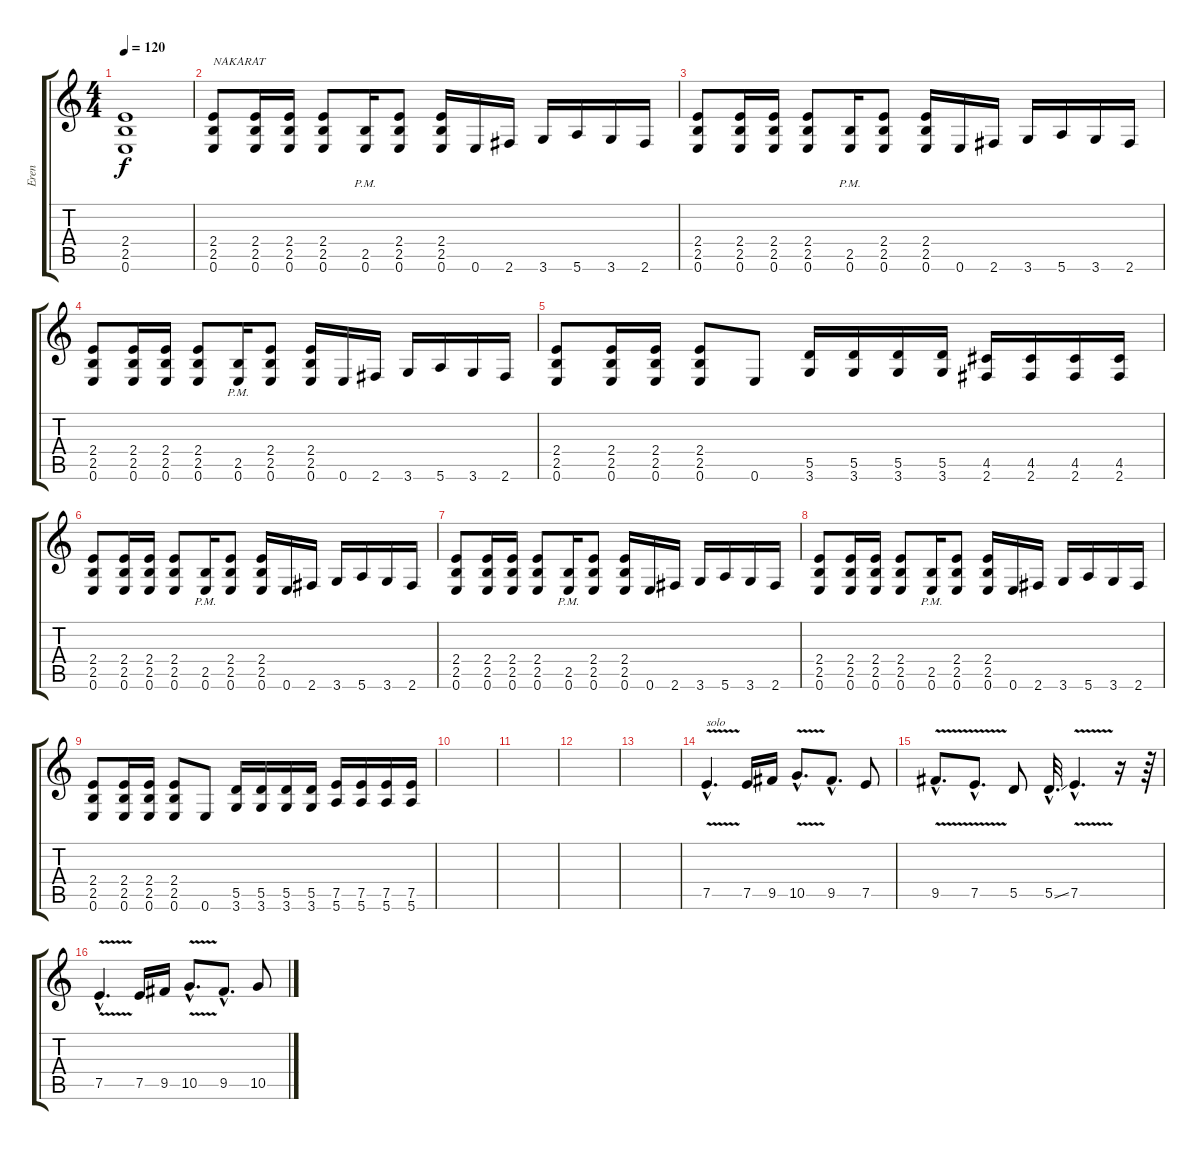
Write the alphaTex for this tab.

\track ("Eren" "Eren") {instrument distortionguitar}
\staff {score tabs}
\tuning (E4 B3 G3 D3 A2 E2) {hide}
\ts (4 4)
\tempo 120
\clef g2
\ks c
(2.4 2.5 0.6).1{dy f} |
(2.4 2.5 0.6).8{txt "NAKARAT" instrument distortionguitar} (2.4 2.5 0.6).16 (2.4 2.5 0.6).16 (2.4 2.5 0.6).8 (2.5 0.6{pm}).16 (2.4 2.5 0.6).8 (2.4 2.5 0.6).16 0.6.16 2.6.16 3.6.16 5.6.16 3.6.16 2.6.16 |
(2.4 2.5 0.6).8 (2.4 2.5 0.6).16 (2.4 2.5 0.6).16 (2.4 2.5 0.6).8 (2.5 0.6{pm}).16 (2.4 2.5 0.6).8 (2.4 2.5 0.6).16 0.6.16 2.6.16 3.6.16 5.6.16 3.6.16 2.6.16 |
(2.4 2.5 0.6).8 (2.4 2.5 0.6).16 (2.4 2.5 0.6).16 (2.4 2.5 0.6).8 (2.5 0.6{pm}).16 (2.4 2.5 0.6).8 (2.4 2.5 0.6).16 0.6.16 2.6.16 3.6.16 5.6.16 3.6.16 2.6.16 |
(2.4 2.5 0.6).8 (2.4 2.5 0.6).16 (2.4 2.5 0.6).16 (2.4 2.5 0.6).8 0.6.8 (5.5 3.6).16 (5.5 3.6).16 (5.5 3.6).16 (5.5 3.6).16 (4.5 2.6).16 (4.5 2.6).16 (4.5 2.6).16 (4.5 2.6).16 |
(2.4 2.5 0.6).8 (2.4 2.5 0.6).16 (2.4 2.5 0.6).16 (2.4 2.5 0.6).8 (2.5 0.6{pm}).16 (2.4 2.5 0.6).8 (2.4 2.5 0.6).16 0.6.16 2.6.16 3.6.16 5.6.16 3.6.16 2.6.16 |
(2.4 2.5 0.6).8 (2.4 2.5 0.6).16 (2.4 2.5 0.6).16 (2.4 2.5 0.6).8 (2.5 0.6{pm}).16 (2.4 2.5 0.6).8 (2.4 2.5 0.6).16 0.6.16 2.6.16 3.6.16 5.6.16 3.6.16 2.6.16 |
(2.4 2.5 0.6).8 (2.4 2.5 0.6).16 (2.4 2.5 0.6).16 (2.4 2.5 0.6).8 (2.5 0.6{pm}).16 (2.4 2.5 0.6).8 (2.4 2.5 0.6).16 0.6.16 2.6.16 3.6.16 5.6.16 3.6.16 2.6.16 |
(2.4 2.5 0.6).8 (2.4 2.5 0.6).16 (2.4 2.5 0.6).16 (2.4 2.5 0.6).8 0.6.8 (5.5 3.6).16 (5.5 3.6).16 (5.5 3.6).16 (5.5 3.6).16 (7.5 5.6).16 (7.5 5.6).16 (7.5 5.6).16 (7.5 5.6).16 |
|
|
|
|
7.5{v hac}.4{d txt "solo" instrument overdrivenguitar} 7.5.16 9.5.16 10.5{v hac}.8{d} 9.5{hac}.8{d} 7.5.8 |
9.5{v hac}.8{d} 7.5{v hac}.8{d} 5.5.8 5.5{ss hac}.32{d} 7.5{v hac}.4{d} r.16 r.64 |
7.5{v hac}.4{d} 7.5.16 9.5.16 10.5{v hac}.8{d} 9.5{hac}.8{d} 10.5.8
